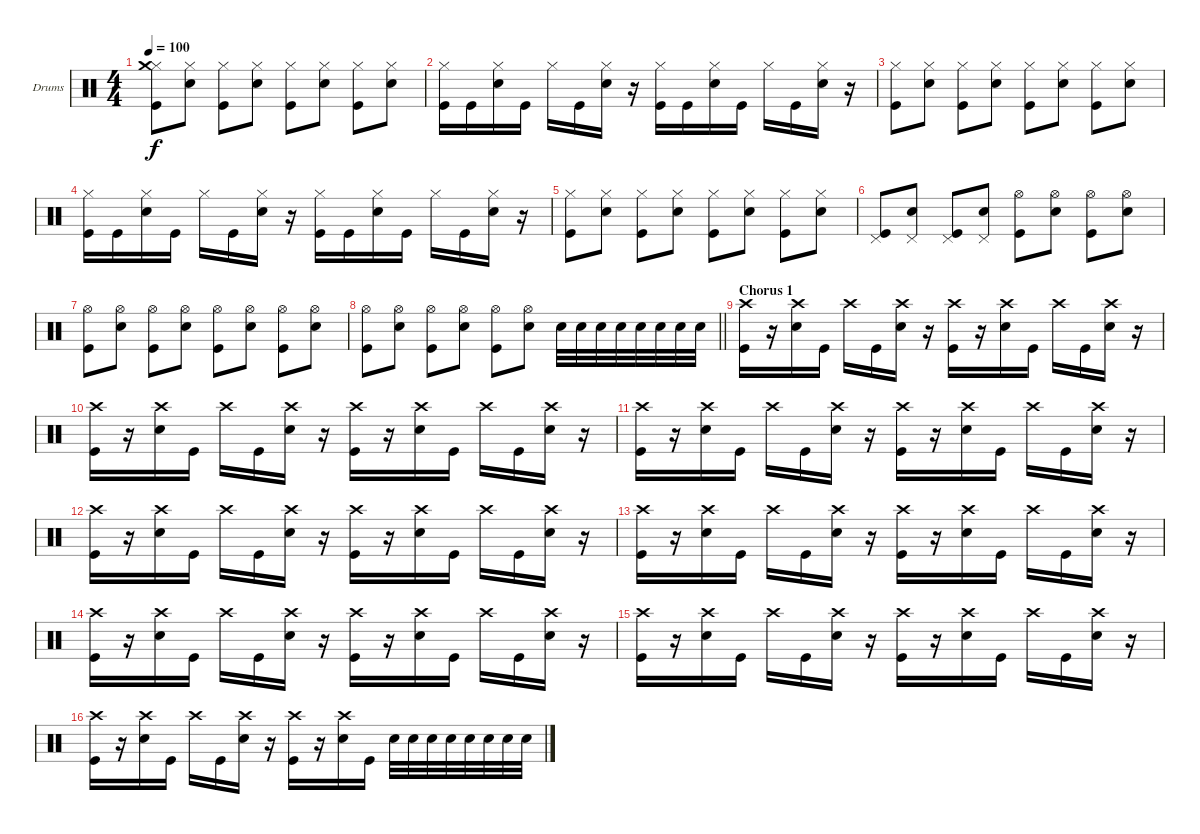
\bracketExtendMode groupsimilarinstruments
\firstSystemTrackNameOrientation horizontal
\otherSystemsTrackNameOrientation horizontal
\track ("Fabrizio Moretti" "Drums") {instrument percussion}
\staff {score}
\articulation defaults
\ts (4 4)
\tempo 100
\clef neutral
\scale
0.333333
\ks c
("Hi-Hat (closed)" "Kick (hit)" "Crash medium (hit)").8{dy f} ("Hi-Hat (closed)" "Snare (hit) 2").8 ("Hi-Hat (closed)" "Kick (hit)").8 ("Hi-Hat (closed)" "Snare (hit) 2").8 ("Hi-Hat (closed)" "Kick (hit)").8 ("Hi-Hat (closed)" "Snare (hit) 2").8 ("Hi-Hat (closed)" "Kick (hit)").8 ("Hi-Hat (closed)" "Snare (hit) 2").8 |
\scale
0.333333 ("Hi-Hat (closed)" "Kick (hit)").16 "Kick (hit)".16 ("Hi-Hat (closed)" "Snare (hit) 2").16 "Kick (hit)".16 "Hi-Hat (closed)".16 "Kick (hit)".16 ("Hi-Hat (closed)" "Snare (hit) 2").16 r.16 ("Hi-Hat (closed)" "Kick (hit)").16 "Kick (hit)".16 ("Hi-Hat (closed)" "Snare (hit) 2").16 "Kick (hit)".16 "Hi-Hat (closed)".16 "Kick (hit)".16 ("Hi-Hat (closed)" "Snare (hit) 2").16 r.16 |
\scale
0.333333 ("Hi-Hat (closed)" "Kick (hit)").8 ("Hi-Hat (closed)" "Snare (hit) 2").8 ("Hi-Hat (closed)" "Kick (hit)").8 ("Hi-Hat (closed)" "Snare (hit) 2").8 ("Hi-Hat (closed)" "Kick (hit)").8 ("Hi-Hat (closed)" "Snare (hit) 2").8 ("Hi-Hat (closed)" "Kick (hit)").8 ("Hi-Hat (closed)" "Snare (hit) 2").8 |
\scale
0.333333 ("Hi-Hat (closed)" "Kick (hit)").16 "Kick (hit)".16 ("Hi-Hat (closed)" "Snare (hit) 2").16 "Kick (hit)".16 "Hi-Hat (closed)".16 "Kick (hit)".16 ("Hi-Hat (closed)" "Snare (hit) 2").16 r.16 ("Hi-Hat (closed)" "Kick (hit)").16 "Kick (hit)".16 ("Hi-Hat (closed)" "Snare (hit) 2").16 "Kick (hit)".16 "Hi-Hat (closed)".16 "Kick (hit)".16 ("Hi-Hat (closed)" "Snare (hit) 2").16 r.16 |
\scale
0.333333 ("Hi-Hat (closed)" "Kick (hit)").8 ("Hi-Hat (closed)" "Snare (hit) 2").8 ("Hi-Hat (closed)" "Kick (hit)").8 ("Hi-Hat (closed)" "Snare (hit) 2").8 ("Hi-Hat (closed)" "Kick (hit)").8 ("Hi-Hat (closed)" "Snare (hit) 2").8 ("Hi-Hat (closed)" "Kick (hit)").8 ("Hi-Hat (closed)" "Snare (hit) 2").8 |
\scale
0.333333 ("Pedal Hi-Hat (hit)" "Kick (hit)").8 ("Pedal Hi-Hat (hit)" "Snare (hit) 2").8 ("Pedal Hi-Hat (hit)" "Kick (hit)").8 ("Pedal Hi-Hat (hit)" "Snare (hit) 2").8 ("Hi-Hat (open)" "Kick (hit)").8 ("Hi-Hat (open)" "Snare (hit) 2").8 ("Hi-Hat (open)" "Kick (hit)").8 ("Hi-Hat (open)" "Snare (hit) 2").8 |
\scale
0.333333 ("Hi-Hat (open)" "Kick (hit)").8 ("Hi-Hat (open)" "Snare (hit) 2").8 ("Hi-Hat (open)" "Kick (hit)").8 ("Hi-Hat (open)" "Snare (hit) 2").8 ("Hi-Hat (open)" "Kick (hit)").8 ("Hi-Hat (open)" "Snare (hit) 2").8 ("Hi-Hat (open)" "Kick (hit)").8 ("Hi-Hat (open)" "Snare (hit) 2").8 |
\scale
0.333333
\barLineRight lightlight
("Hi-Hat (open)" "Kick (hit)").8 ("Hi-Hat (open)" "Snare (hit) 2").8 ("Hi-Hat (open)" "Kick (hit)").8 ("Hi-Hat (open)" "Snare (hit) 2").8 ("Hi-Hat (open)" "Kick (hit)").8 ("Hi-Hat (open)" "Snare (hit) 2").8 "Snare (hit) 2".32 "Snare (hit) 2".32 "Snare (hit) 2".32 "Snare (hit) 2".32 "Snare (hit) 2".32 "Snare (hit) 2".32 "Snare (hit) 2".32 "Snare (hit) 2".32 |
\section ("" "Chorus 1")
\scale
0.333333 ("Crash high (hit)" "Kick (hit)").16 r.16 ("Crash high (hit)" "Snare (hit) 2").16 "Kick (hit)".16 "Crash high (hit)".16 "Kick (hit)".16 ("Crash high (hit)" "Snare (hit) 2").16 r.16 ("Crash high (hit)" "Kick (hit)").16 r.16 ("Crash high (hit)" "Snare (hit) 2").16 "Kick (hit)".16 "Crash high (hit)".16 "Kick (hit)".16 ("Crash high (hit)" "Snare (hit) 2").16 r.16 |
\scale
0.333333 ("Crash high (hit)" "Kick (hit)").16 r.16 ("Crash high (hit)" "Snare (hit) 2").16 "Kick (hit)".16 "Crash high (hit)".16 "Kick (hit)".16 ("Crash high (hit)" "Snare (hit) 2").16 r.16 ("Crash high (hit)" "Kick (hit)").16 r.16 ("Crash high (hit)" "Snare (hit) 2").16 "Kick (hit)".16 "Crash high (hit)".16 "Kick (hit)".16 ("Crash high (hit)" "Snare (hit) 2").16 r.16 |
\scale
0.333333 ("Crash high (hit)" "Kick (hit)").16 r.16 ("Crash high (hit)" "Snare (hit) 2").16 "Kick (hit)".16 "Crash high (hit)".16 "Kick (hit)".16 ("Crash high (hit)" "Snare (hit) 2").16 r.16 ("Crash high (hit)" "Kick (hit)").16 r.16 ("Crash high (hit)" "Snare (hit) 2").16 "Kick (hit)".16 "Crash high (hit)".16 "Kick (hit)".16 ("Crash high (hit)" "Snare (hit) 2").16 r.16 |
\scale
0.333333 ("Crash high (hit)" "Kick (hit)").16 r.16 ("Crash high (hit)" "Snare (hit) 2").16 "Kick (hit)".16 "Crash high (hit)".16 "Kick (hit)".16 ("Crash high (hit)" "Snare (hit) 2").16 r.16 ("Crash high (hit)" "Kick (hit)").16 r.16 ("Crash high (hit)" "Snare (hit) 2").16 "Kick (hit)".16 "Crash high (hit)".16 "Kick (hit)".16 ("Crash high (hit)" "Snare (hit) 2").16 r.16 |
\scale
0.333333 ("Crash high (hit)" "Kick (hit)").16 r.16 ("Crash high (hit)" "Snare (hit) 2").16 "Kick (hit)".16 "Crash high (hit)".16 "Kick (hit)".16 ("Crash high (hit)" "Snare (hit) 2").16 r.16 ("Crash high (hit)" "Kick (hit)").16 r.16 ("Crash high (hit)" "Snare (hit) 2").16 "Kick (hit)".16 "Crash high (hit)".16 "Kick (hit)".16 ("Crash high (hit)" "Snare (hit) 2").16 r.16 |
\scale
0.333333 ("Crash high (hit)" "Kick (hit)").16 r.16 ("Crash high (hit)" "Snare (hit) 2").16 "Kick (hit)".16 "Crash high (hit)".16 "Kick (hit)".16 ("Crash high (hit)" "Snare (hit) 2").16 r.16 ("Crash high (hit)" "Kick (hit)").16 r.16 ("Crash high (hit)" "Snare (hit) 2").16 "Kick (hit)".16 "Crash high (hit)".16 "Kick (hit)".16 ("Crash high (hit)" "Snare (hit) 2").16 r.16 |
\scale
0.333333 ("Crash high (hit)" "Kick (hit)").16 r.16 ("Crash high (hit)" "Snare (hit) 2").16 "Kick (hit)".16 "Crash high (hit)".16 "Kick (hit)".16 ("Crash high (hit)" "Snare (hit) 2").16 r.16 ("Crash high (hit)" "Kick (hit)").16 r.16 ("Crash high (hit)" "Snare (hit) 2").16 "Kick (hit)".16 "Crash high (hit)".16 "Kick (hit)".16 ("Crash high (hit)" "Snare (hit) 2").16 r.16 |
\scale
0.333333 ("Crash high (hit)" "Kick (hit)").16 r.16 ("Crash high (hit)" "Snare (hit) 2").16 "Kick (hit)".16 "Crash high (hit)".16 "Kick (hit)".16 ("Crash high (hit)" "Snare (hit) 2").16 r.16 ("Crash high (hit)" "Kick (hit)").16 r.16 ("Crash high (hit)" "Snare (hit) 2").16 "Kick (hit)".16 "Snare (hit) 2".32 "Snare (hit) 2".32 "Snare (hit) 2".32 "Snare (hit) 2".32 "Snare (hit) 2".32 "Snare (hit) 2".32 "Snare (hit) 2".32 "Snare (hit) 2".32
